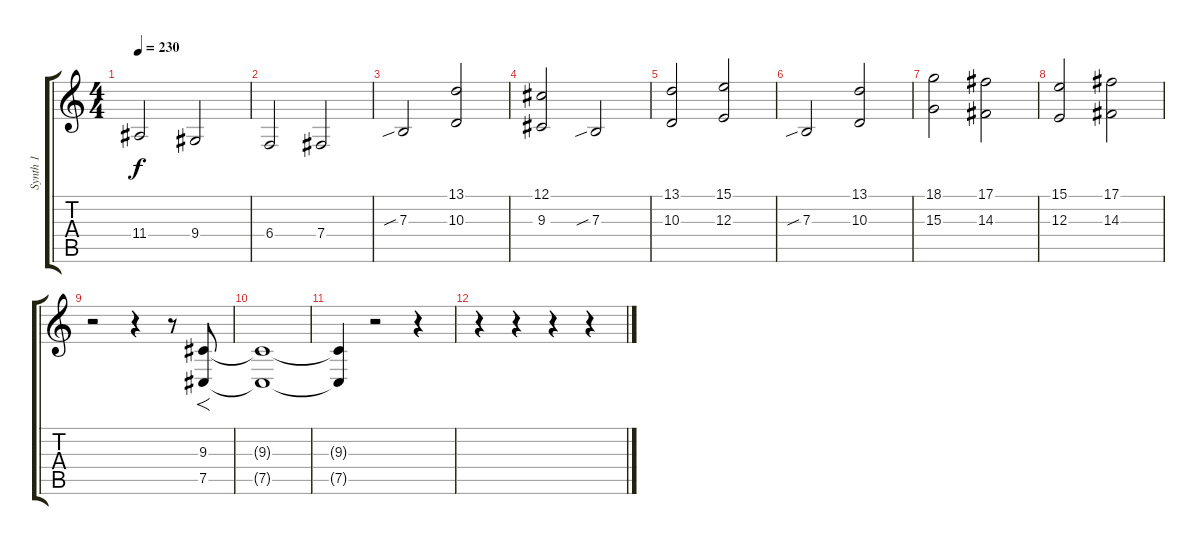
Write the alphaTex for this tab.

\track ("Synth 1" "Synth 1") {instrument choiraahs}
\staff {score tabs}
\tuning (Db4 Ab3 E3 B2 Gb2 Db2) {hide}
\ts (4 4)
\tempo 230
\clef g2
\ks c
11.4.2{dy f} 9.4.2 |
6.4.2 7.4.2 |
7.3{sib}.2{volume 11} (13.1 10.3).2 |
(12.1 9.3).2 7.3{sib}.2 |
(13.1 10.3).2 (15.1 12.3).2 |
7.3{sib}.2 (13.1 10.3).2 |
(18.1 15.3).2 (17.1 14.3).2 |
(15.1 12.3).2 (17.1 14.3).2 |
r.2 r.4{instrument synthstrings1} r.8 (9.3 7.5).8{f} |
(9.3{t} 7.5{t}).1 |
(9.3{t} 7.5{t}).4 r.2 r.4 |
r.4{instrument choiraahs} r.4 r.4 r.4
